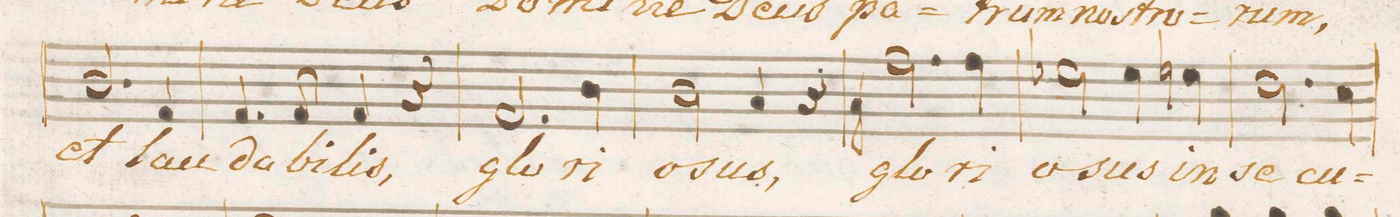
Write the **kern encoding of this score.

**kern	**text	**dynam
*I"Tenore.	*	*
*clefC4	*	*
*k[b-e-a-d-]	*	*
*met(C.)	*	*
*M4/4	*	*
2.A-/	et	.
4E-/	lau-	.
=18	=18	=18
4.E-/	-da-	.
8E-/	-bi-	.
4E-/	-lis,	.
4r	.	.
=19	=19	=19
2.E-/	glo-	.
4A-\	-ri-	.
=20	=20	=20
2A-\	-o-	.
4G/	-sus,	.
4r	.	.
=21	=21	=21
2.e-\	glo-	f
4e-\	-ri-	.
=22	=22	=22
2d-X\	-o-	.
4d-\	-sus	.
4dn\	in	.
=23	=23	=23
2.c\	se-	.
4B-\	-cu-	.
=24	=24	=24
*-	*-	*-
